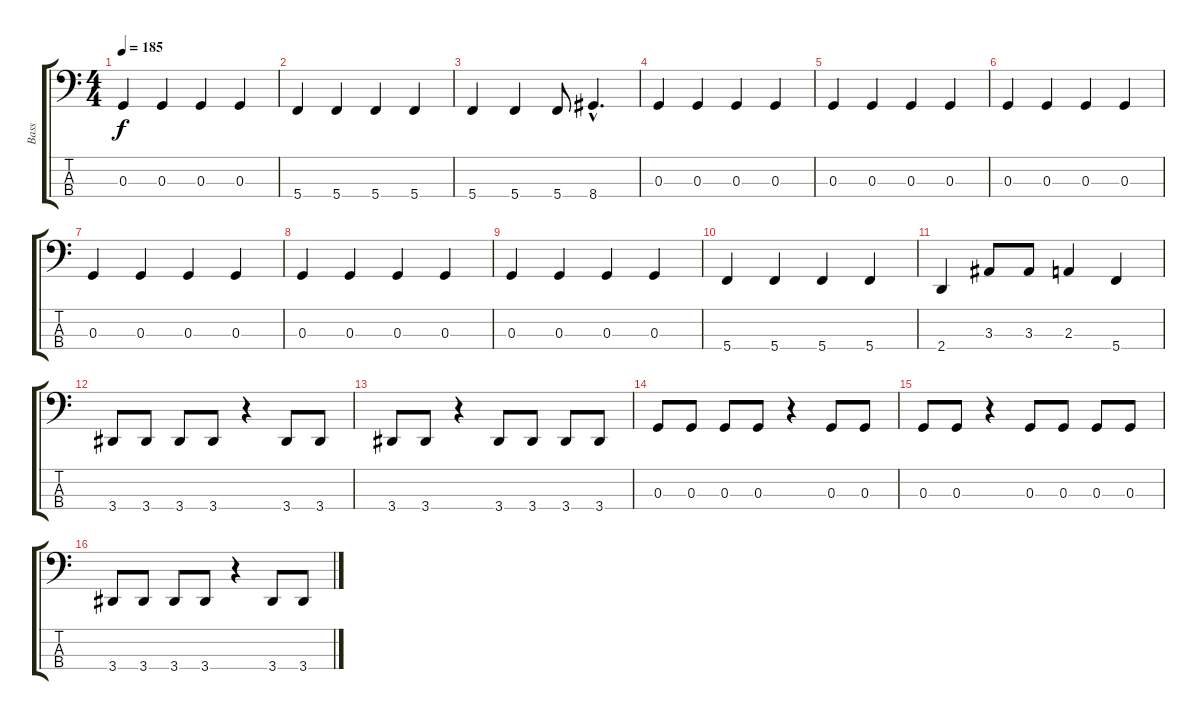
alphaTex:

\track ("Bass" "Bass") {instrument electricbassfinger}
\staff {score tabs}
\tuning (F2 C2 G1 C1) {hide}
\ts (4 4)
\tempo 185
\clef f4
\ks c
0.3.4{dy f} 0.3.4 0.3.4 0.3.4 |
5.4.4 5.4.4 5.4.4 5.4.4 |
5.4.4 5.4.4 5.4.8 8.4{hac}.4{d} |
0.3.4 0.3.4 0.3.4 0.3.4 |
0.3.4 0.3.4 0.3.4 0.3.4 |
0.3.4 0.3.4 0.3.4 0.3.4 |
0.3.4 0.3.4 0.3.4 0.3.4 |
0.3.4 0.3.4 0.3.4 0.3.4 |
0.3.4 0.3.4 0.3.4 0.3.4 |
5.4.4 5.4.4 5.4.4 5.4.4 |
2.4.4 3.3.8 3.3.8 2.3.4 5.4.4 |
3.4.8 3.4.8 3.4.8 3.4.8 r.4 3.4.8 3.4.8 |
3.4.8 3.4.8 r.4 3.4.8 3.4.8 3.4.8 3.4.8 |
0.3.8 0.3.8 0.3.8 0.3.8 r.4 0.3.8 0.3.8 |
0.3.8 0.3.8 r.4 0.3.8 0.3.8 0.3.8 0.3.8 |
3.4.8 3.4.8 3.4.8 3.4.8 r.4 3.4.8 3.4.8
